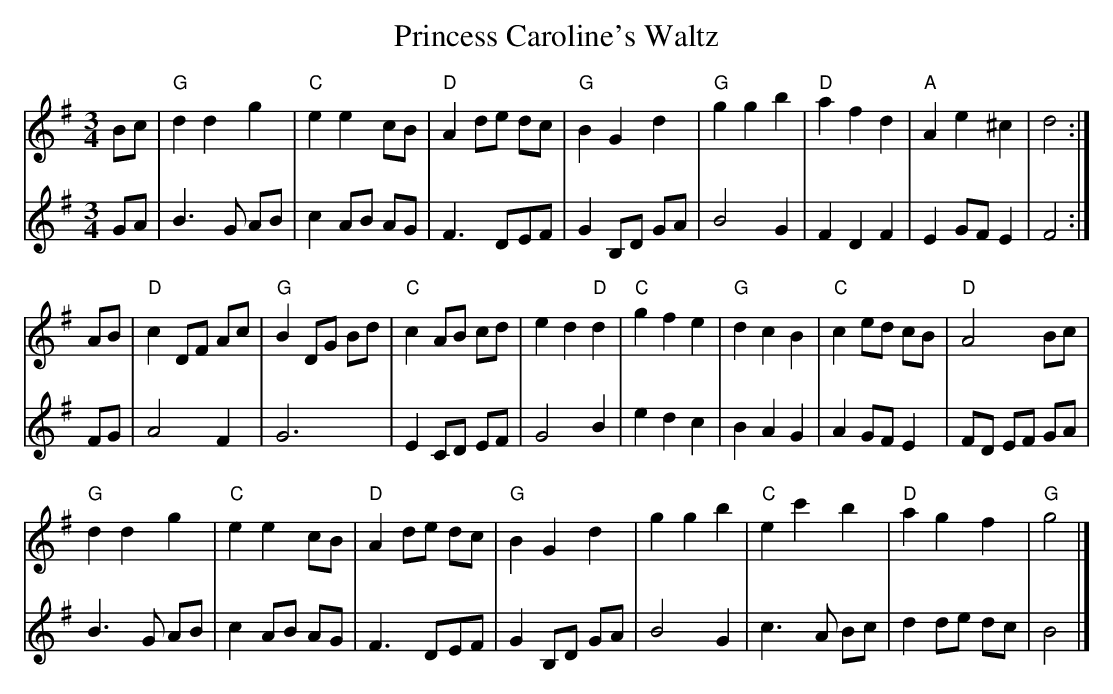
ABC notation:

X:1
T: Princess Caroline's Waltz
M: 3/4
L: 1/8
K: G
V:1
V:2
V:1
Bc | "G"d2 d2 g2 | "C"e2 e2 cB | "D"A2 de dc | "G"B2 G2 d2 |\
"G"g2 g2 b2 |"D"a2 f2 d2 | "A"A2 e2 ^c2 | d4 :|
AB | "D"c2 DF Ac |"G" B2 DG Bd | "C"c2 AB cd | e2 d2 "D"d2 |\
"C"g2 f2 e2 |"G" d2 c2 B2 | "C"c2 ed cB | "D"A4 Bc |
"G"d2 d2 g2 | "C"e2 e2 cB | "D"A2 de dc | "G"B2 G2 d2 |\
g2 g2 b2 | "C"e2 c'2 b2 | "D"a2 g2 f2 | "G"g4 |]
V:2
GA|B3G AB|c2AB AG|F3DEF|G2B,D GA|B4G2|F2D2F2|E2 GF E2 |F4:|
FG|A4 F2|G6 |E2CD EF|G4B2| e2d2c2|B2A2G2|A2GF E2|FD EF GA|
B3G AB|c2AB AG|F3DEF|G2B,D GA|B4G2|c3A Bc|d2de dc|B4|]
